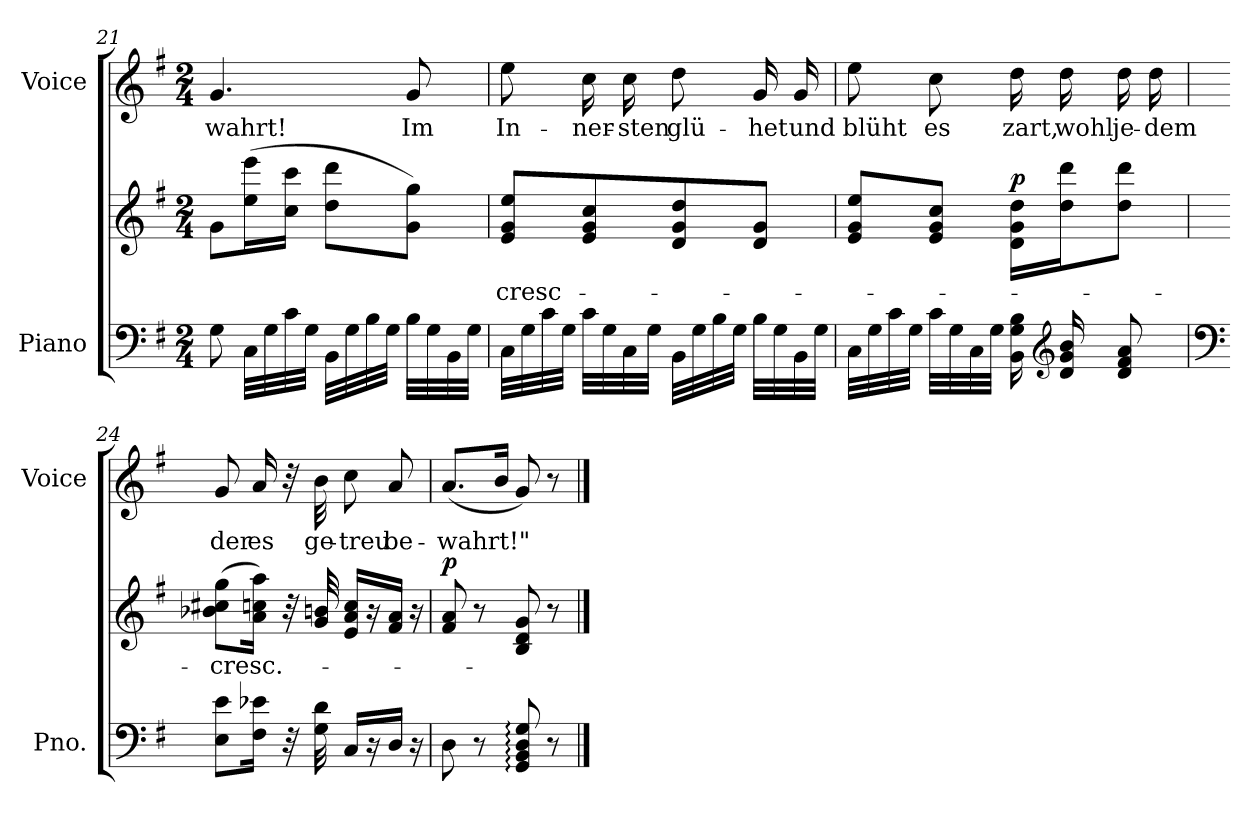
**kern	**kern	**text	**dynam	**kern	**text
*part2	*part2	*part2	*part2	*part1	*part1
*staff3	*staff2	*staff2	*staff2/3	*staff1	*staff1
*I"Piano	*	*	*	*I"Voice	*
*I'Pno.	*	*	*	*I'Voice	*
*clefF4	*clefG2	*	*	*clefG2	*
*k[f#]	*k[f#]	*	*	*k[f#]	*
*G:	*G:	*	*	*G:	*
*M2/4	*M2/4	*	*	*M2/4	*
=21	=21	=21	=21	=21	=21
!	!	!	!	!	!LO:LY:b:color=#000000
8Gi\	8gi\L	.	.	4.gi/	-wahrt!
32Ci\LLL	(16eei\ 16eeeiL	.	.	.	.
32Gi\	.	.	.	.	.
32ci\	16cci\ 16ccciJJ	.	.	.	.
32Gi\JJJ	.	.	.	.	.
32BBi\LLL	8ddi\ 8dddiL	.	.	.	.
32Gi\	.	.	.	.	.
32Bi\	.	.	.	.	.
32Gi\JJJ	.	.	.	.	.
!	!	!	!	!	!LO:LY:b:color=#000000
32Bi\LLL	8gi\ 8ggiJ)	.	.	8gi/	Im
32Gi\	.	.	.	.	.
32BBi\	.	.	.	.	.
32Gi\JJJ	.	.	.	.	.
!!LO:LB:g=z
=22	=22	=22	=22	=22	=22
!	!	!LO:LY:b:color=#000000	!	!	!
!	!	!	!	!	!LO:LY:b:color=#000000
32Ci\LLL	8ei/ 8gi 8eeiL	-cresc-	.	8eei\	In-
32Gi\	.	.	.	.	.
32ci\	.	.	.	.	.
32Gi\JJJ	.	.	.	.	.
!	!	!	!	!	!LO:LY:b:color=#000000
32ci\LLL	8ei/ 8gi 8cci	.	.	16cci\	-ner-
32Gi\	.	.	.	.	.
!	!	!	!	!	!LO:LY:b:color=#000000
32Ci\	.	.	.	16cci\	-sten
32Gi\JJJ	.	.	.	.	.
!	!	!	!	!	!LO:LY:b:color=#000000
32BBi\LLL	8di/ 8gi 8ddi	.	.	8ddi\	glü-
32Gi\	.	.	.	.	.
32Bi\	.	.	.	.	.
32Gi\JJJ	.	.	.	.	.
!	!	!	!	!	!LO:LY:b:color=#000000
32Bi\LLL	8di/ 8giJ	.	.	16gi/	-het
32Gi\	.	.	.	.	.
!	!	!	!	!	!LO:LY:b:color=#000000
32BBi\	.	.	.	16gi/	und
32Gi\JJJ	.	.	.	.	.
=23	=23	=23	=23	=23	=23
!	!	!	!	!	!LO:LY:b:color=#000000
32Ci\LLL	8ei/ 8gi 8eeiL	.	.	8eei\	blüht
32Gi\	.	.	.	.	.
32ci\	.	.	.	.	.
32Gi\JJJ	.	.	.	.	.
!	!	!	!	!	!LO:LY:b:color=#000000
32ci\LLL	8ei/ 8gi 8cciJ	.	.	8cci\	es
32Gi\	.	.	.	.	.
32Ci\	.	.	.	.	.
32Gi\JJJ	.	.	.	.	.
!	!	!	!	!	!LO:LY:b:color=#000000
16BBi\ 16Gi 16Bi	16di\ 16gi 16ddiLL	.	p	16ddi\	zart,
*clefG2	*	*	*	*	*
!	!	!	!	!	!LO:LY:b:color=#000000
16di/ 16gi 16bi	16ddi\ 16dddiJ	.	.	16ddi\	wohl
!	!	!	!	!	!LO:LY:b:color=#000000
8di/ 8f#i 8ai	8ddi\ 8dddiJ	.	.	16ddi\	je-
!	!	!	!	!	!LO:LY:b:color=#000000
.	.	.	.	16ddi\	-dem
=24	=24	=24	=24	=24	=24
*clefF4	*	*	*	*	*
!	!	!LO:LY:b:color=#000000	!	!	!
!	!	!	!	!	!LO:LY:b:color=#000000
8Ei\ 8eiL	(8b-Xi\ 8cc#Xi 8ggiL	-cresc.-	.	8gi/	der
!	!	!	!	!	!LO:LY:b:color=#000000
16F#i\ 16e-XiJk	16ai\ 16ccni 16aaiJk)	.	.	16ai/	es
32r	32r	.	.	32r	.
!	!	!	!	!	!LO:LY:b:color=#000000
32Gi\ 32di	32gi/ 32bni	.	.	32bi\	ge-
!	!	!	!	!	!LO:LY:b:color=#000000
16Ci/LL	16ei/ 16ai 16cciLL	.	.	8cci\	-treu
16r	16r	.	.	.	.
!	!	!	!	!	!LO:LY:b:color=#000000
16Di/JJ	16f#i/ 16aiJJ	.	.	8ai/	be-
16r	16r	.	.	.	.
=25	=25	=25	=25	=25	=25
!	!	!	!	!	!LO:LY:b:color=#000000
8Di\	8f#i/ 8ai	.	p	(8.ai/L	-wahrt!"
8r	8r	.	.	.	.
.	.	.	.	16bi/Jk	.
8GGi/: 8BBi: 8Di: 8Gi:	8Bi/ 8di 8gi	.	.	8gi/)	.
8r	8r	.	.	8r	.
==	==	==	==	==	==
*-	*-	*-	*-	*-	*-
